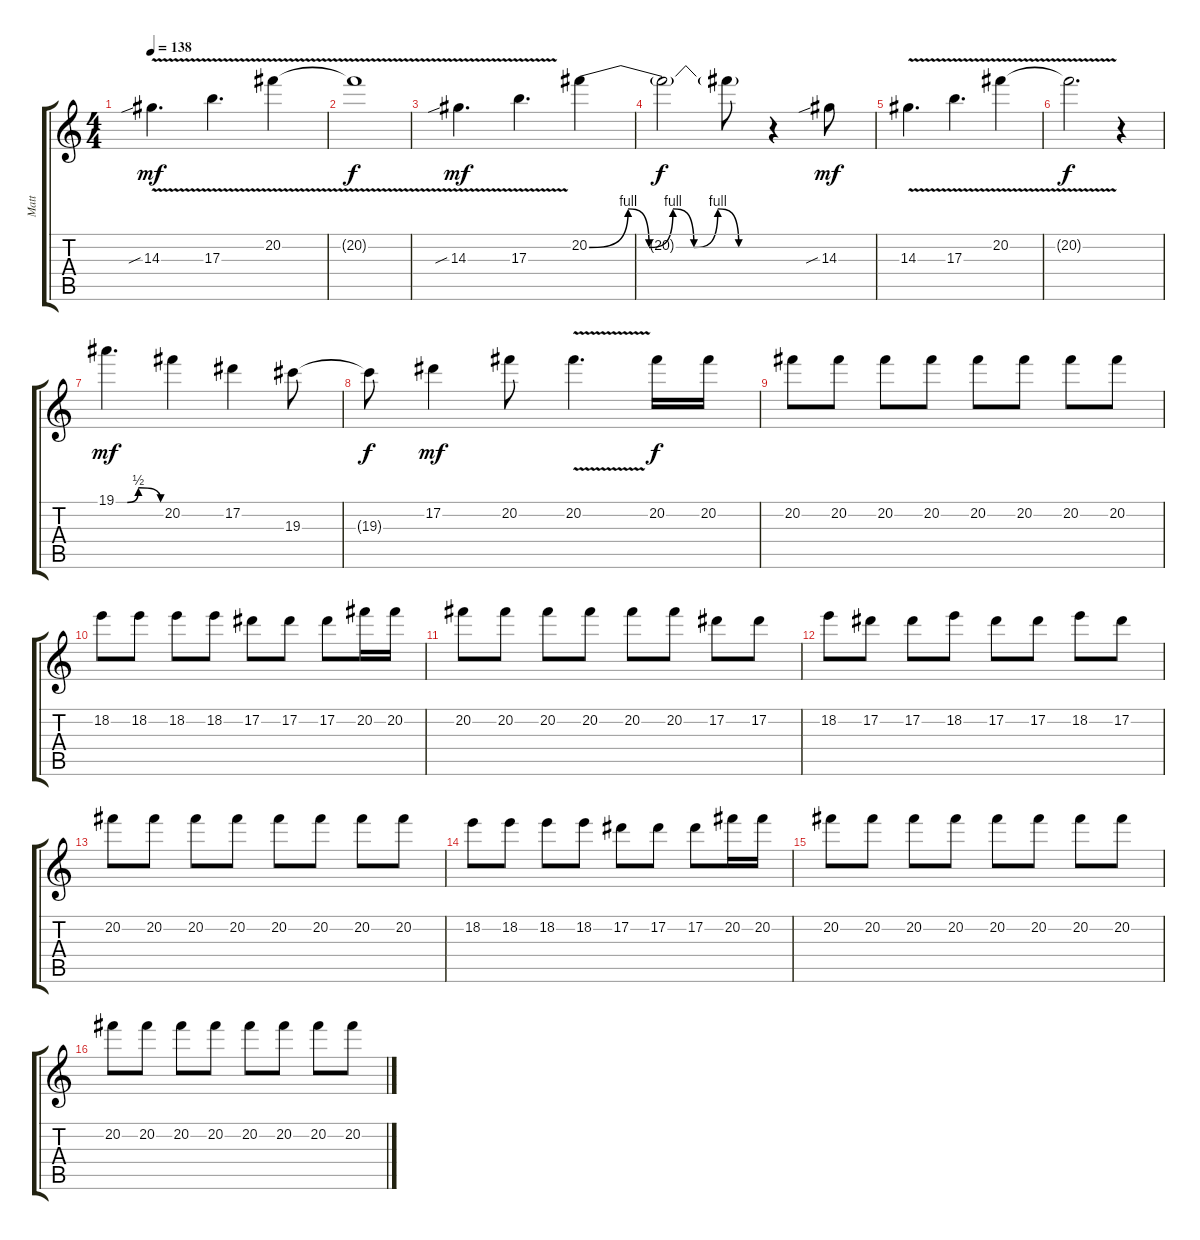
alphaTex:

\track ("Matt" "Matt") {instrument overdrivenguitar}
\staff {score tabs}
\tuning (Eb4 Bb3 Gb3 Db3 Ab2 Db2) {hide}
\ts (4 4)
\tempo 138
\clef g2
\ks c
14.3{v sib}.4{d dy mf} 17.3{v}.4{d} 20.2{v}.4 |
20.2{t}.1{dy f} |
14.3{v sib}.4{d dy mf} 17.3{v}.4{d} 20.2{be (custom 0 0 13 4 20 0 28 4 35 0 43 4 50 0 60 0)}.4 |
20.2{t}.2{dy f} 20.2{t}.8 r.4 14.3{sib}.8{dy mf} |
14.3{v}.4{d} 17.3{v}.4{d} 20.2{v}.4 |
20.2{t}.2{d dy f} r.4 |
19.1{be (custom 0 0 15 0 30 2 60 0)}.4{d dy mf} 20.2.4 17.2.4 19.3.8 |
19.3{t}.8{dy f} 17.2.4{dy mf} 20.2.8 20.2{v}.4{d} 20.2.16{dy f} 20.2.16 |
20.2.8 20.2.8 20.2.8 20.2.8 20.2.8 20.2.8 20.2.8 20.2.8 |
18.2.8 18.2.8 18.2.8 18.2.8 17.2.8 17.2.8 17.2.8 20.2.16 20.2.16 |
20.2.8 20.2.8 20.2.8 20.2.8 20.2.8 20.2.8 17.2.8 17.2.8 |
18.2.8 17.2.8 17.2.8 18.2.8 17.2.8 17.2.8 18.2.8 17.2.8 |
20.2.8 20.2.8 20.2.8 20.2.8 20.2.8 20.2.8 20.2.8 20.2.8 |
18.2.8 18.2.8 18.2.8 18.2.8 17.2.8 17.2.8 17.2.8 20.2.16 20.2.16 |
20.2.8 20.2.8 20.2.8 20.2.8 20.2.8 20.2.8 20.2.8 20.2.8 |
20.2.8 20.2.8 20.2.8 20.2.8 20.2.8 20.2.8 20.2.8 20.2.8
